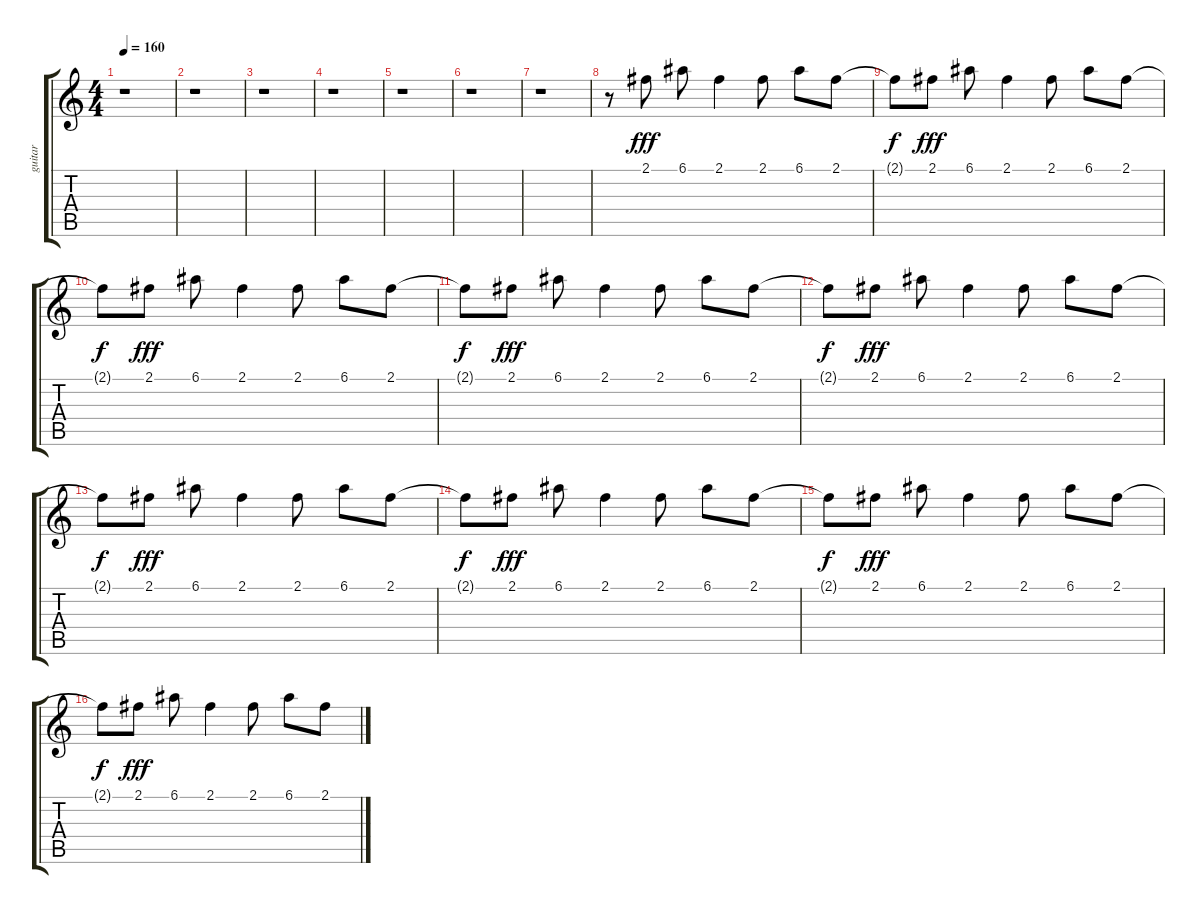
\track ("guitar" "guitar") {instrument electricguitarclean}
\staff {score tabs}
\tuning (E4 B3 G3 D3 A2 E2) {hide}
\ts (4 4)
\tempo 160
\clef g2
\ks c
r.1{dy mp} |
r.1 |
r.1 |
r.1 |
r.1 |
r.1 |
r.1 |
r.8 2.1.8{dy fff} 6.1.8 2.1.4 2.1.8 6.1.8 2.1.8 |
2.1{t}.8{dy f} 2.1.8{dy fff} 6.1.8 2.1.4 2.1.8 6.1.8 2.1.8 |
2.1{t}.8{dy f} 2.1.8{dy fff} 6.1.8 2.1.4 2.1.8 6.1.8 2.1.8 |
2.1{t}.8{dy f} 2.1.8{dy fff} 6.1.8 2.1.4 2.1.8 6.1.8 2.1.8 |
2.1{t}.8{dy f} 2.1.8{dy fff} 6.1.8 2.1.4 2.1.8 6.1.8 2.1.8 |
2.1{t}.8{dy f} 2.1.8{dy fff} 6.1.8 2.1.4 2.1.8 6.1.8 2.1.8 |
2.1{t}.8{dy f} 2.1.8{dy fff} 6.1.8 2.1.4 2.1.8 6.1.8 2.1.8 |
2.1{t}.8{dy f} 2.1.8{dy fff} 6.1.8 2.1.4 2.1.8 6.1.8 2.1.8 |
2.1{t}.8{dy f} 2.1.8{dy fff} 6.1.8 2.1.4 2.1.8 6.1.8 2.1.8
